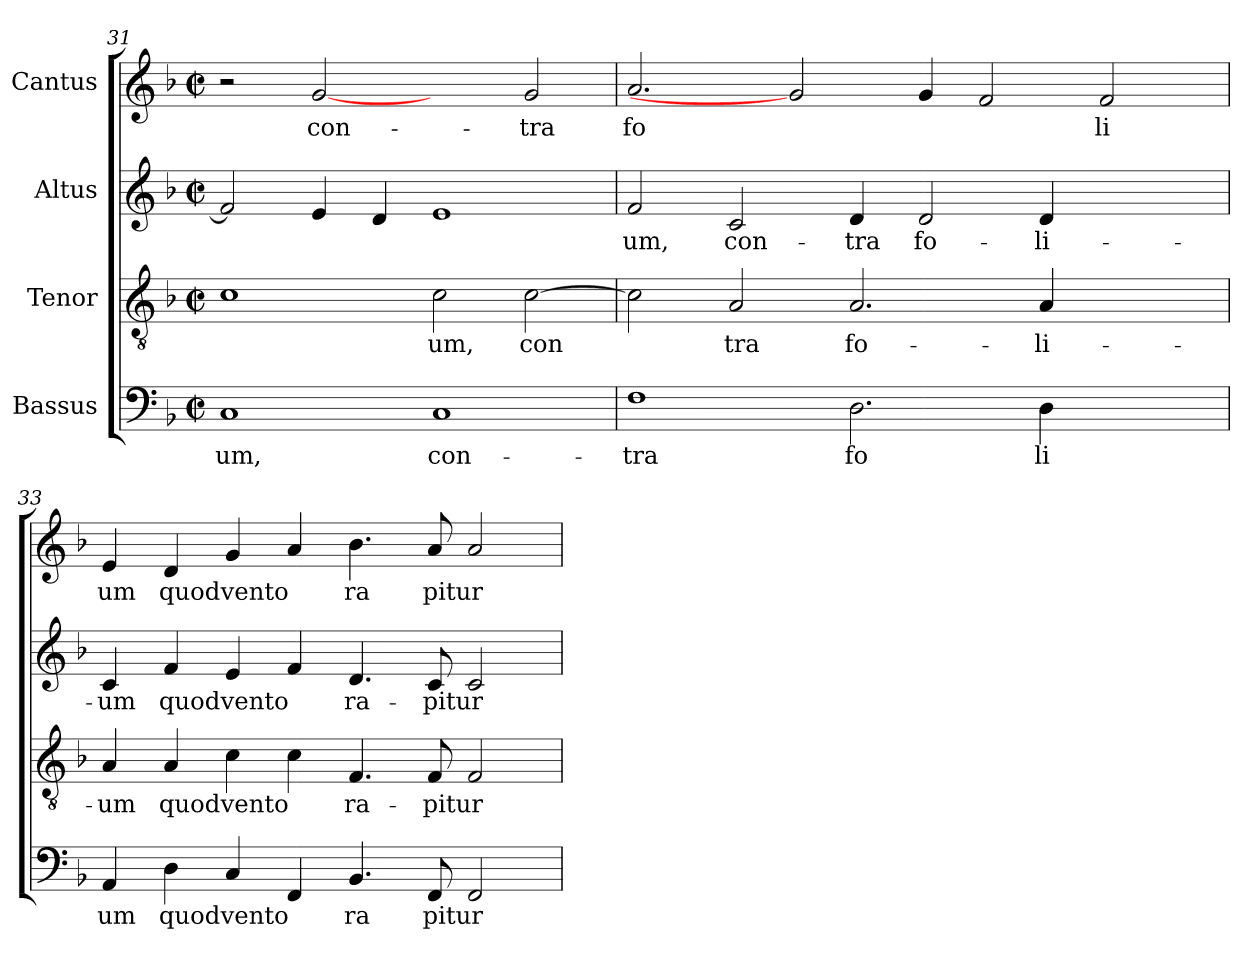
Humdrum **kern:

**kern	**text	**kern	**text	**kern	**text	**kern	**text
*part4	*part4	*part3	*part3	*part2	*part2	*part1	*part1
*staff4	*staff4	*staff3	*staff3	*staff2	*staff2	*staff1	*staff1
*I"Bassus	*	*I"Tenor	*	*I"Altus	*	*I"Cantus	*
*clefF4	*	*clefGv2	*	*clefG2	*	*clefG2	*
*k[b-]	*	*k[b-]	*	*k[b-]	*	*k[b-]	*
*F:	*	*F:	*	*F:	*	*F:	*
*M2/2	*	*M2/2	*	*M2/2	*	*M2/2	*
*met(c|)	*	*met(c|)	*	*met(c|)	*	*met(c|)	*
=31	=31	=31	=31	=31	=31	=31	=31
!	!LO:LY:b:cj	!	!	!	!	!	!
1C	-um,	1c	.	2f/]	.	2r	.
!	!	!	!	!	!	!	!LO:LY:b:cj
.	.	.	.	4e/	.	[2g	con-
.	.	.	.	4d/	.	.	.
!	!LO:LY:b:cj	!	!LO:LY:b:cj	!	!	!	!
1C	con-	2c\	um,	1e	.	2ryy	.
!	!	!	!LO:LY:b	!	!	!	!LO:LY:b:cj
.	.	[<2c\	con	.	.	2g/	-tra
!!LO:LB:g=z
=32	=32	=32	=32	=32	=32	=32	=32
!	!LO:LY:b:cj	!	!	!	!LO:LY:b:cj	!	!LO:LY:b:cj
*	*	*^	*	*	*	*	*
1F	-tra	2c\]	64ryy	.	2f/	-um,	2.a/	fo
.	.	.	1ryy	.	.	.	.	.
!	!	!	!	!LO:LY:b:cj	!	!LO:LY:b:cj	!	!
.	.	2A/	.	tra	2c/	con-	.	.
.	.	.	.	.	.	.	2g]	.
!	!LO:LY:b:cj	!	!	!LO:LY:b:cj	!	!LO:LY:b:cj	!	!
2.D\	fo	2.A/	.	fo-	4d/	-tra	.	.
.	.	.	1ryy	.	.	.	.	.
!	!	!	!	!	!	!LO:LY:b:cj	!	!
.	.	.	.	.	2d/	fo-	4g/	.
.	.	.	.	.	.	.	2f/	.
!	!LO:LY:b:cj	!	!	!LO:LY:b:cj	!	!LO:LY:b:cj	!	!
4D\	li	4A/	.	-li-	4d/	-li-	.	.
!	!	!	!	!	!	!	!	!LO:LY:b:cj
2ryy	.	2ryy	.	.	2ryy	.	2f/	li
.	.	.	4ryy	.	.	.	.	.
.	.	.	8...ryy	.	.	.	.	.
=33	=33	=33	=33	=33	=33	=33	=33	=33
!	!LO:LY:b:cj	!	!	!LO:LY:b:cj	!	!LO:LY:b:cj	!	!LO:LY:b:cj
*	*	*v	*v	*	*	*	*	*
4AA/	um	4A/	-um	4c/	-um	4e/	um
!	!LO:LY:b:cj	!	!LO:LY:b:cj	!	!LO:LY:b:cj	!	!LO:LY:b:cj
4D\	quod	4A/	quod	4f/	quod	4d/	quod
!	!LO:LY:b:cj	!	!LO:LY:b:cj	!	!LO:LY:b:cj	!	!LO:LY:b:cj
4C/	vento	4c\	vento	4e/	vento	4g/	vento
4FF/	.	4c\	.	4f/	.	4a/	.
!	!LO:LY:b:cj	!	!LO:LY:b:cj	!	!LO:LY:b:cj	!	!LO:LY:b:cj
4.BB-/	ra	4.F/	ra-	4.d/	ra-	4.b-\	ra
!	!LO:LY:b	!	!LO:LY:b	!	!LO:LY:b	!	!LO:LY:b
8FF/	pitur	8F/	-pitur	8c/	-pitur	8a/	pitur
2FF/	.	2F/	.	2c/	.	2a/	.
=	=	=	=	=	=	=	=
*-	*-	*-	*-	*-	*-	*-	*-
